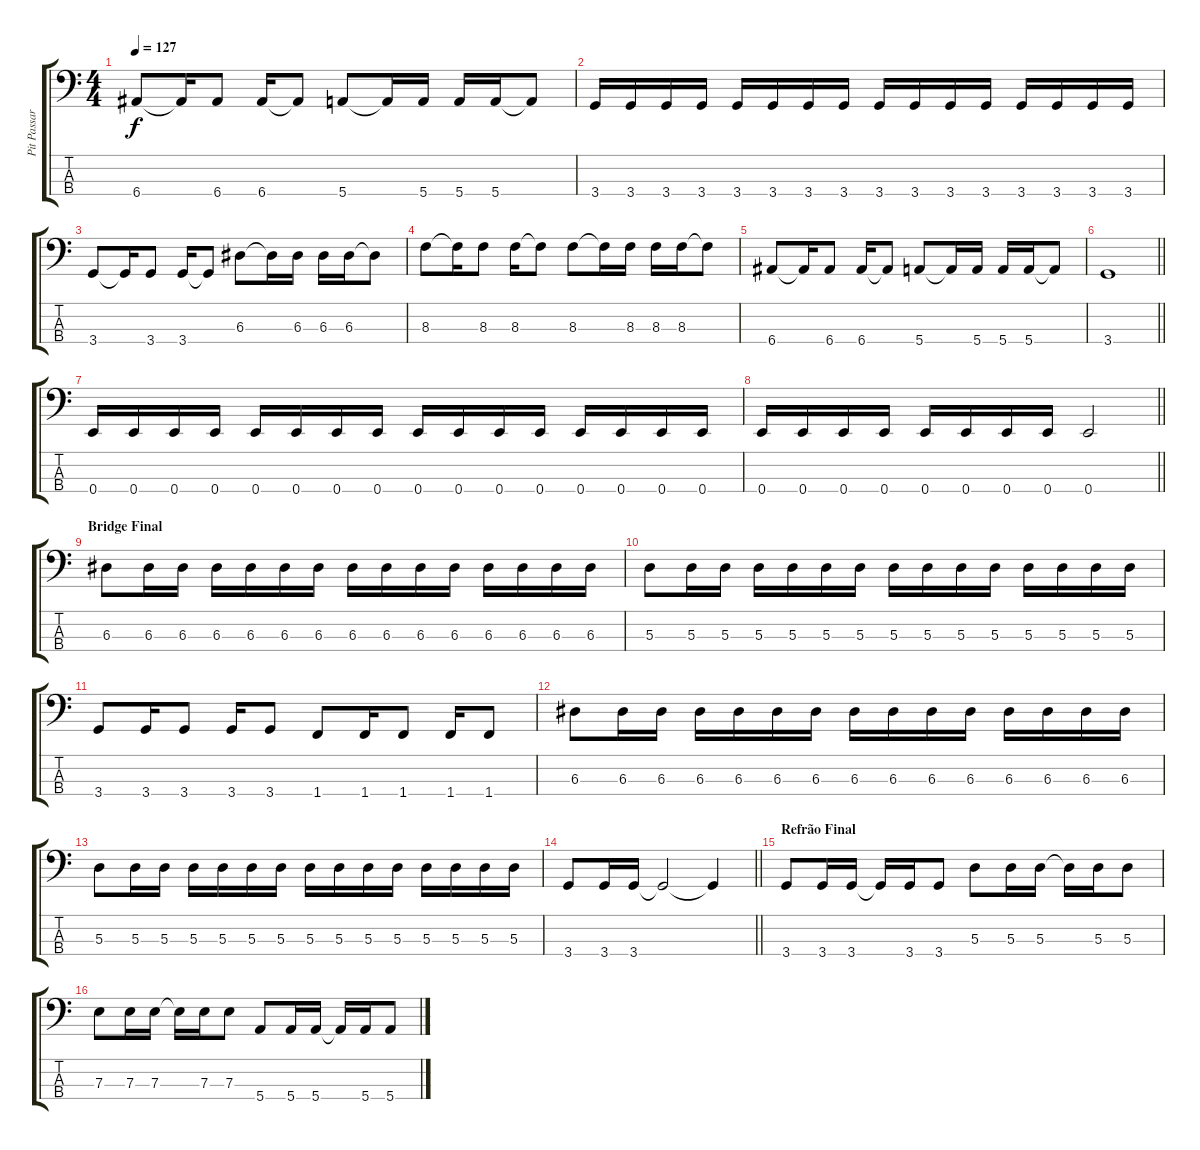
\track ("Pit Passarel (bass)" "Pit Passar") {instrument electricbassfinger}
\staff {score tabs}
\tuning (G2 D2 A1 E1) {hide}
\ts (4 4)
\tempo 127
\clef f4
\ks c
6.4.8{dy f} 6.4{t}.16 6.4.8 6.4.16 6.4{t}.8 5.4.8 5.4{t}.16 5.4.16 5.4.16 5.4.16 5.4{t}.8 |
3.4.16 3.4.16 3.4.16 3.4.16 3.4.16 3.4.16 3.4.16 3.4.16 3.4.16 3.4.16 3.4.16 3.4.16 3.4.16 3.4.16 3.4.16 3.4.16 |
3.4.8 3.4{t}.16 3.4.8 3.4.16 3.4{t}.8 6.3.8 6.3{t}.16 6.3.16 6.3.16 6.3.16 6.3{t}.8 |
8.3.8 8.3{t}.16 8.3.8 8.3.16 8.3{t}.8 8.3.8 8.3{t}.16 8.3.16 8.3.16 8.3.16 8.3{t}.8 |
6.4.8 6.4{t}.16 6.4.8 6.4.16 6.4{t}.8 5.4.8 5.4{t}.16 5.4.16 5.4.16 5.4.16 5.4{t}.8 |
\barLineRight lightlight
3.4.1 |
\section ("" "")
0.4.16 0.4.16 0.4.16 0.4.16 0.4.16 0.4.16 0.4.16 0.4.16 0.4.16 0.4.16 0.4.16 0.4.16 0.4.16 0.4.16 0.4.16 0.4.16 |
\barLineRight lightlight
0.4.16 0.4.16 0.4.16 0.4.16 0.4.16 0.4.16 0.4.16 0.4.16 0.4.2 |
\section ("" "Bridge Final")
6.3.8 6.3.16 6.3.16 6.3.16 6.3.16 6.3.16 6.3.16 6.3.16 6.3.16 6.3.16 6.3.16 6.3.16 6.3.16 6.3.16 6.3.16 |
5.3.8 5.3.16 5.3.16 5.3.16 5.3.16 5.3.16 5.3.16 5.3.16 5.3.16 5.3.16 5.3.16 5.3.16 5.3.16 5.3.16 5.3.16 |
3.4.8 3.4.16 3.4.8 3.4.16 3.4.8 1.4.8 1.4.16 1.4.8 1.4.16 1.4.8 |
6.3.8 6.3.16 6.3.16 6.3.16 6.3.16 6.3.16 6.3.16 6.3.16 6.3.16 6.3.16 6.3.16 6.3.16 6.3.16 6.3.16 6.3.16 |
5.3.8 5.3.16 5.3.16 5.3.16 5.3.16 5.3.16 5.3.16 5.3.16 5.3.16 5.3.16 5.3.16 5.3.16 5.3.16 5.3.16 5.3.16 |
\barLineRight lightlight
3.4.8 3.4.16 3.4.16 3.4{t}.2 3.4{t}.4 |
\section ("" "Refrão Final")
3.4.8 3.4.16 3.4.16 3.4{t}.16 3.4.16 3.4.8 5.3.8 5.3.16 5.3.16 5.3{t}.16 5.3.16 5.3.8 |
7.3.8 7.3.16 7.3.16 7.3{t}.16 7.3.16 7.3.8 5.4.8 5.4.16 5.4.16 5.4{t}.16 5.4.16 5.4.8
